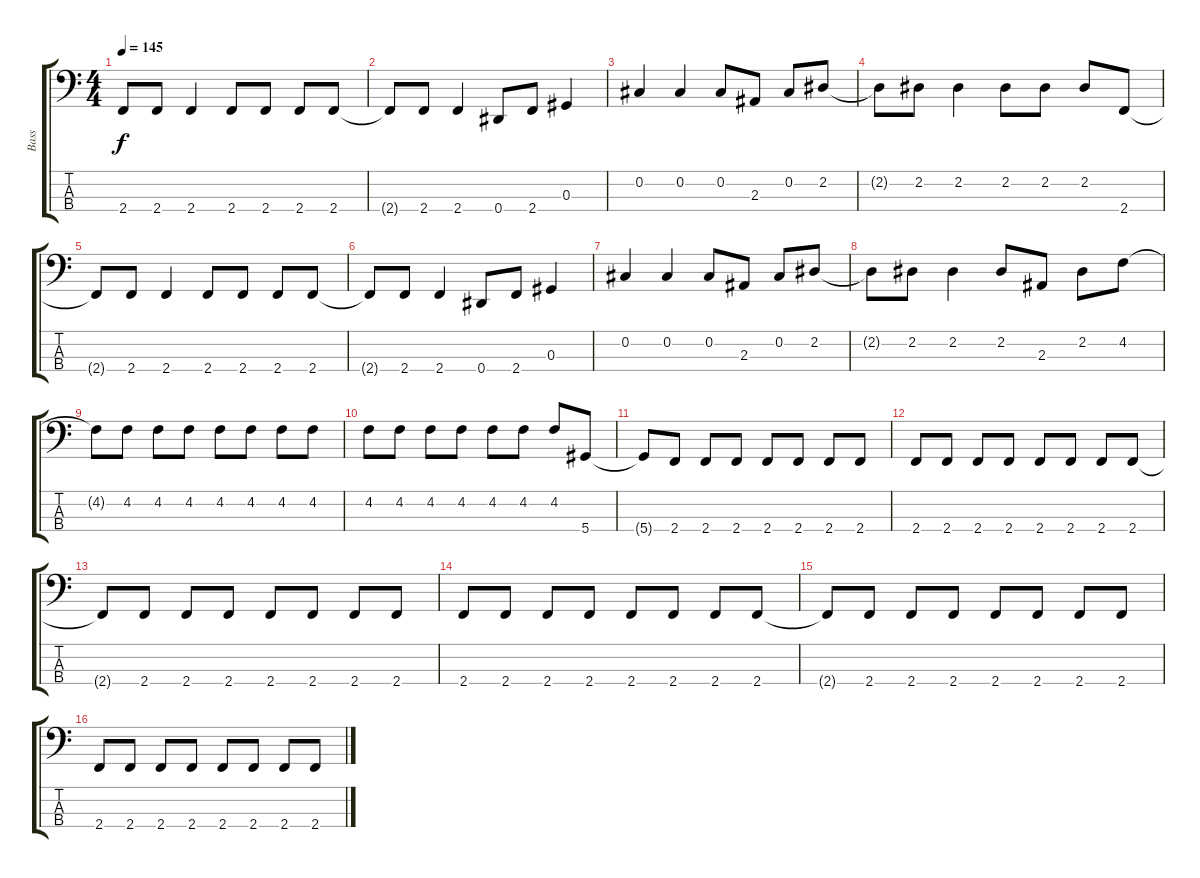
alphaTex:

\track ("Bass" "Bass") {instrument electricbasspick}
\staff {score tabs}
\tuning (Gb2 Db2 Ab1 Eb1) {hide}
\ts (4 4)
\tempo 145
\clef f4
\ks c
2.4{t}.8{dy f} 2.4.8 2.4.4 2.4.8 2.4.8 2.4.8 2.4.8 |
2.4{t}.8 2.4.8 2.4.4 0.4.8 2.4.8 0.3.4 |
0.2.4 0.2.4 0.2.8 2.3.8 0.2.8 2.2.8 |
2.2{t}.8 2.2.8 2.2.4 2.2.8 2.2.8 2.2.8 2.4.8 |
2.4{t}.8 2.4.8 2.4.4 2.4.8 2.4.8 2.4.8 2.4.8 |
2.4{t}.8 2.4.8 2.4.4 0.4.8 2.4.8 0.3.4 |
0.2.4 0.2.4 0.2.8 2.3.8 0.2.8 2.2.8 |
2.2{t}.8 2.2.8 2.2.4 2.2.8 2.3.8 2.2.8 4.2.8 |
4.2{t}.8 4.2.8 4.2.8 4.2.8 4.2.8 4.2.8 4.2.8 4.2.8 |
4.2.8 4.2.8 4.2.8 4.2.8 4.2.8 4.2.8 4.2.8 5.4.8 |
5.4{t}.8 2.4.8 2.4.8 2.4.8 2.4.8 2.4.8 2.4.8 2.4.8 |
2.4.8 2.4.8 2.4.8 2.4.8 2.4.8 2.4.8 2.4.8 2.4.8 |
2.4{t}.8 2.4.8 2.4.8 2.4.8 2.4.8 2.4.8 2.4.8 2.4.8 |
2.4.8 2.4.8 2.4.8 2.4.8 2.4.8 2.4.8 2.4.8 2.4.8 |
2.4{t}.8 2.4.8 2.4.8 2.4.8 2.4.8 2.4.8 2.4.8 2.4.8 |
2.4.8 2.4.8 2.4.8 2.4.8 2.4.8 2.4.8 2.4.8 2.4.8
